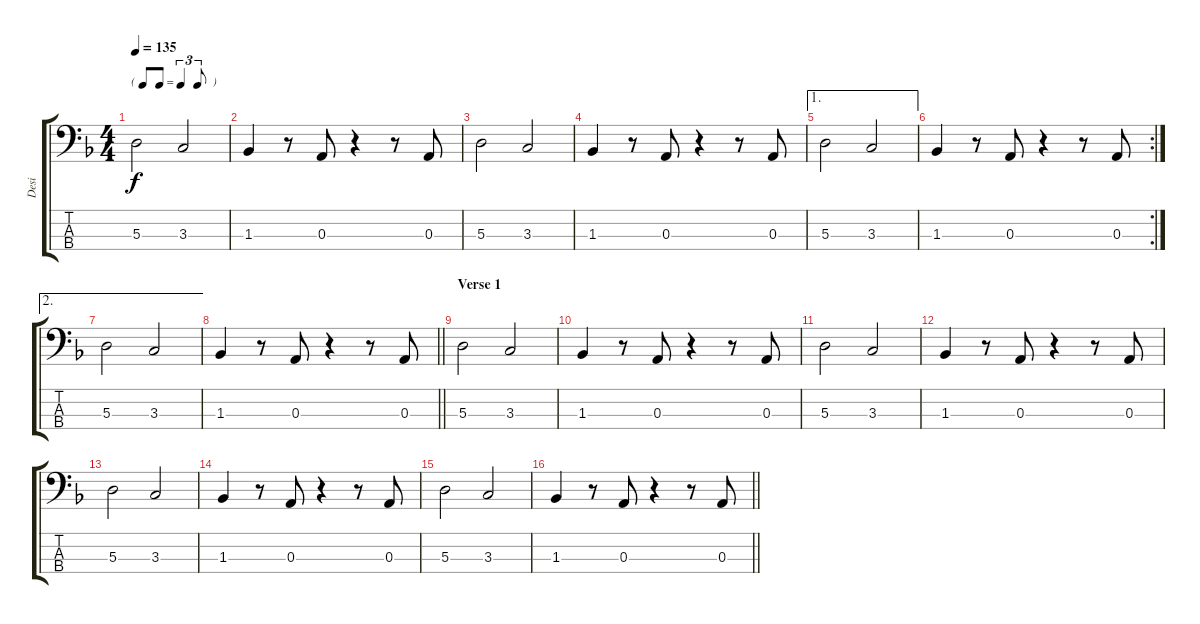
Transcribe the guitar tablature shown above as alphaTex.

\track ("Desi" "Desi") {instrument electricbassfinger}
\staff {score tabs}
\tuning (G2 D2 A1 E1) {hide}
\ts (4 4)
\tf triplet8th
\tempo 135
\clef f4
\ks f
5.3.2{dy f} 3.3.2 |
1.3.4 r.8 0.3.8 r.4 r.8 0.3.8 |
5.3.2 3.3.2 |
1.3.4 r.8 0.3.8 r.4 r.8 0.3.8 |
\ae 1
5.3.2 3.3.2 |
\rc 2
1.3.4 r.8 0.3.8 r.4 r.8 0.3.8 |
\ae 2
5.3.2 3.3.2 |
\barLineRight lightlight
1.3.4 r.8 0.3.8 r.4 r.8 0.3.8 |
\section ("" "Verse 1")
5.3.2{volume 11} 3.3.2 |
1.3.4 r.8 0.3.8 r.4 r.8 0.3.8 |
5.3.2 3.3.2 |
1.3.4 r.8 0.3.8 r.4 r.8 0.3.8 |
5.3.2 3.3.2 |
1.3.4 r.8 0.3.8 r.4 r.8 0.3.8 |
5.3.2 3.3.2 |
\barLineRight lightlight
1.3.4 r.8 0.3.8 r.4 r.8 0.3.8
